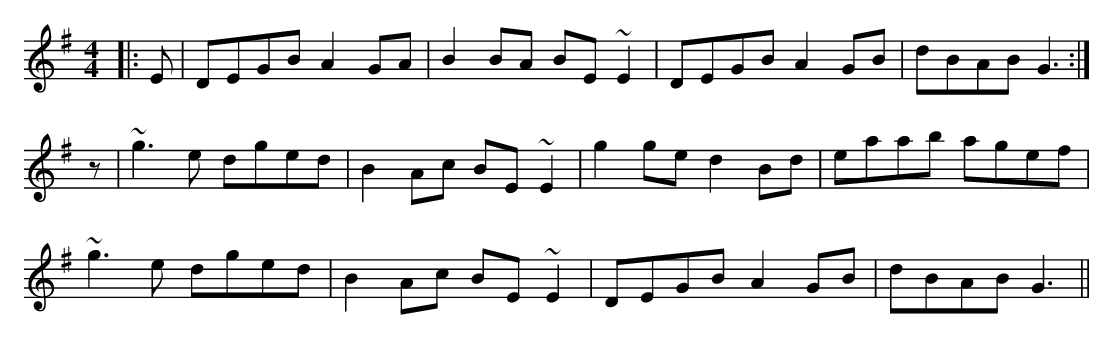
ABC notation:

X:1
M:4/4
K:G
|:E|DEGB A2GA|B2BA BE~E2|DEGB A2GB|dBAB G3:|
z|~g3e dged|B2Ac BE~E2|g2ge d2Bd|eaab agef|
~g3e dged|B2Ac BE~E2|DEGB A2GB|dBAB G3||
